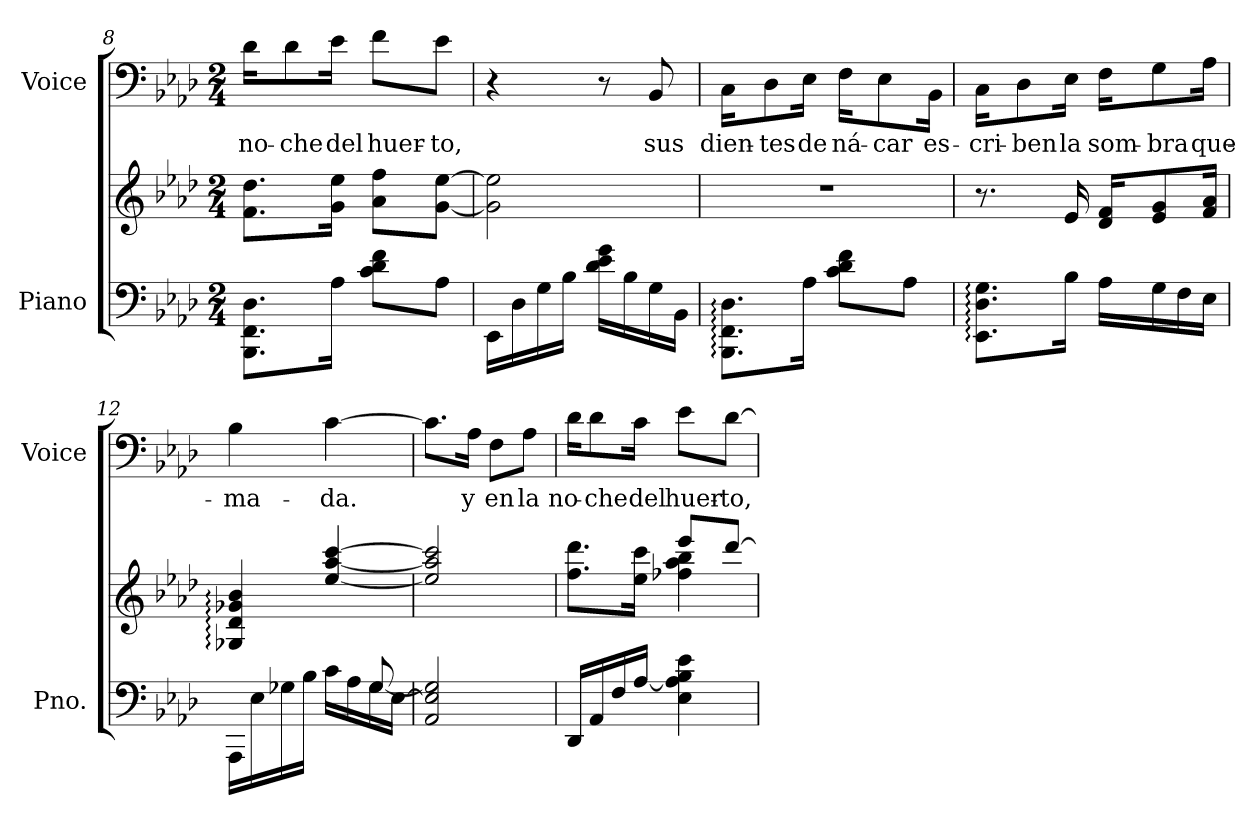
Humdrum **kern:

**kern	**kern	**kern	**text
*part2	*part2	*part1	*part1
*staff3	*staff2	*staff1	*staff1
*I"Piano	*	*I"Voice	*
*I'Pno.	*	*I'Voice	*
*clefF4	*clefG2	*clefF4	*
*k[b-e-a-d-]	*k[b-e-a-d-]	*k[b-e-a-d-]	*
*A-:	*A-:	*A-:	*
*M2/4	*M2/4	*M2/4	*
=8	=8	=8	=8
!	!	!	!LO:LY:b:color=#000000
8.BBB-i\ 8.FFi 8.D-iL	8.fi\ 8.dd-iL	16d-i\KL	no-
!	!	!	!LO:LY:b:color=#000000
.	.	8d-i\	-che
!	!	!	!LO:LY:b:color=#000000
16A-i\Jk	16gi\ 16ee-iJk	16e-i\Jk	del
!	!	!	!LO:LY:b:color=#000000
8ci\ 8d-i 8fiL	8a-i\ 8ffiL	8fi\L	huer-
!	!	!	!LO:LY:b:color=#000000
8A-i\J	[<8gi\ [>8ee-iJ	8e-i\J	-to,
=9	=9	=9	=9
16EE-i\LL	2gi\] 2ee-i]	4r	.
16D-i\	.	.	.
16Gi\	.	.	.
16B-i\JJ	.	.	.
16d-i\ 16e-i 16giLL	.	8r	.
16B-i\	.	.	.
!	!	!	!LO:LY:b:color=#000000
16Gi\	.	8BB-i/	sus
16BB-i\JJ	.	.	.
=10	=10	=10	=10
!	!LO:N:vis=1	!	!
!	!	!	!LO:LY:b:color=#000000
8.BBB-i\: 8.FFi: 8.D-i:L	2r	16Ci\KL	dien-
!	!	!	!LO:LY:b:color=#000000
.	.	8D-i\	-tes
!	!	!	!LO:LY:b:color=#000000
16A-i\Jk	.	16E-i\Jk	de
!	!	!	!LO:LY:b:color=#000000
8ci\ 8d-i 8fiL	.	16Fi\KL	ná-
!	!	!	!LO:LY:b:color=#000000
.	.	8E-i\	-car
8A-i\J	.	.	.
!	!	!	!LO:LY:b:color=#000000
.	.	16BB-i\Jk	es-
!!LO:PB:g=z
=11	=11	=11	=11
!	!	!	!LO:LY:b:color=#000000
8.EE-i\: 8.D-i: 8.Gi:L	8.r	16Ci\KL	-cri-
!	!	!	!LO:LY:b:color=#000000
.	.	8D-i\	-ben
!	!	!	!LO:LY:b:color=#000000
16B-i\Jk	16e-i/	16E-i\Jk	la
!	!	!	!LO:LY:b:color=#000000
16A-i\LL	16d-i/ 16fiKL	16Fi\KL	som-
!	!	!	!LO:LY:b:color=#000000
16Gi\	8e-i/ 8gi	8Gi\	-bra
16Fi\	.	.	.
!	!	!	!LO:LY:b:color=#000000
16E-i\JJ	16fi/ 16a-iJk	16A-i\Jk	que-
=12	=12	=12	=12
*^	*	*	*
!	!	!	!	!LO:LY:b:color=#000000
16AAA-i\LL	4.ryy	4G-Xi/: 4d-i: 4g-Xi: 4b-i:	4B-i\	-ma-
*X8ba	*	*	*	*
16E-i\	.	.	.	.
16G-Xi\	.	.	.	.
16B-i\JJ	.	.	.	.
*	*	*8ba	*	*
!	!	!	!	!LO:LY:b:color=#000000
16ci\LL	.	[<4e-i/ [<4a-i [>4cci	[>4ci\	-da.
16A-i\	.	.	.	.
16G-i\	[>8G-i/	.	.	.
[>16E-i\JJ	.	.	.	.
*v	*v	*	*	*
=13	=13	=13	=13
2AA-i/ 2E-i] 2G-i]	2e-i/] 2a-i] 2cci]	8.ci\L]	.
!	!	!	!LO:LY:b:color=#000000
.	.	16A-i\Jk	y
!	!	!	!LO:LY:b:color=#000000
.	.	8Fi\L	en
!	!	!	!LO:LY:b:color=#000000
.	.	8A-i\J	la
!!LO:LB:g=z
=14	=14	=14	=14
*	*^	*	*
!	!	!	!	!LO:LY:b:color=#000000
16DD-i/LL	8.fi\ 8.dd-iL	4ryy	16d-i\KL	no-
!	!	!	!	!LO:LY:b:color=#000000
16AA-i/	.	.	8d-i\	-che
16Fi/	.	.	.	.
!	!	!	!	!LO:LY:b:color=#000000
[>16A-i/JJ	16e-i\ 16cciJk	.	16ci\Jk	del
!	!	!	!	!LO:LY:b:color=#000000
4E-i\ 4A-i] 4B-i 4e-i	8ee-i/L	4f-Xi\ 4a-i 4b-i	8e-i\L	huer-
!	!	!	!	!LO:LY:b:color=#000000
.	[>8dd-i/J	.	[>8d-i\J	-to,
*	*v	*v	*	*
=	=	=	=
*-	*-	*-	*-
